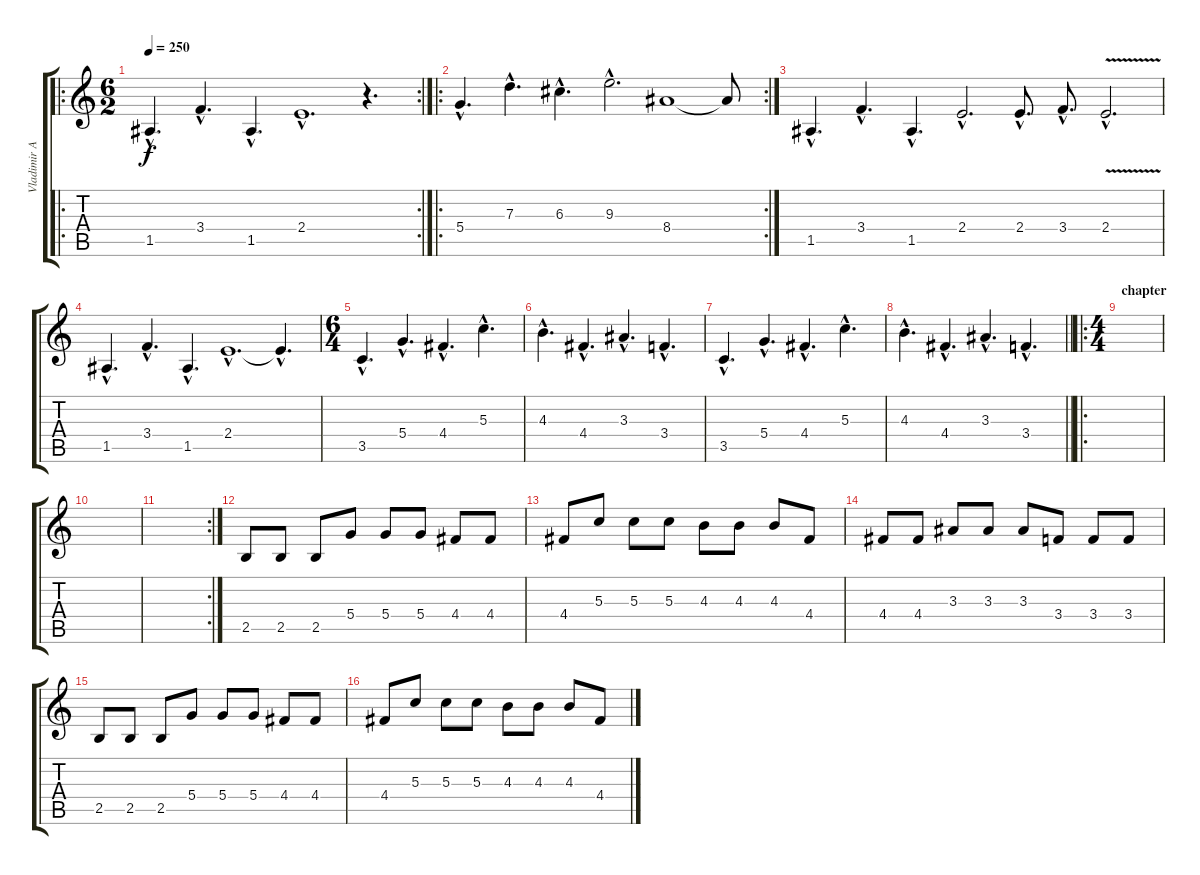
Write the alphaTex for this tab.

\track ("Vladimir Antipov guitar" "Vladimir A") {instrument distortionguitar}
\staff {score tabs}
\tuning (E4 B3 G3 D3 A2 E2) {hide}
\ro
\rc 2
\ts (6 2)
\tempo 250
\clef g2
\ks c
1.5{hac}.4{d dy f instrument distortionguitar} 3.4{hac}.4{d} 1.5{hac}.4{d} 2.4{hac}.1{d} r.4{d} |
\ro
\rc 2
5.4{hac}.4{d} 7.3{hac}.4{d} 6.3{hac}.4{d} 9.3{hac}.2{d} 8.4.1 8.4{t}.8 |
1.5{hac}.4{d} 3.4{hac}.4{d} 1.5{hac}.4{d} 2.4{hac}.2{d} 2.4{hac}.8{d} 3.4{hac}.8{d} 2.4{v hac}.2{d} |
1.5{hac}.4{d} 3.4{hac}.4{d} 1.5{hac}.4{d} 2.4{hac}.1{d} 2.4{hac t}.4{d} |
\ts (6 4)
3.5{hac}.4{d} 5.4{hac}.4{d} 4.4{hac}.4{d} 5.3{hac}.4{d} |
4.3{hac}.4{d} 4.4{hac}.4{d} 3.3{hac}.4{d} 3.4{hac}.4{d} |
3.5{hac}.4{d} 5.4{hac}.4{d} 4.4{hac}.4{d} 5.3{hac}.4{d} |
\barLineRight lightlight
4.3{hac}.4{d} 4.4{hac}.4{d} 3.3{hac}.4{d} 3.4{hac}.4{d} |
\ro
\ts (4 4)
\section ("" "chapter ")
|
|
\rc 2
|
2.5.8 2.5.8 2.5.8 5.4.8 5.4.8 5.4.8 4.4.8 4.4.8 |
4.4.8 5.3.8 5.3.8 5.3.8 4.3.8 4.3.8 4.3.8 4.4.8 |
4.4.8 4.4.8 3.3.8 3.3.8 3.3.8 3.4.8 3.4.8 3.4.8 |
2.5.8 2.5.8 2.5.8 5.4.8 5.4.8 5.4.8 4.4.8 4.4.8 |
4.4.8 5.3.8 5.3.8 5.3.8 4.3.8 4.3.8 4.3.8 4.4.8
